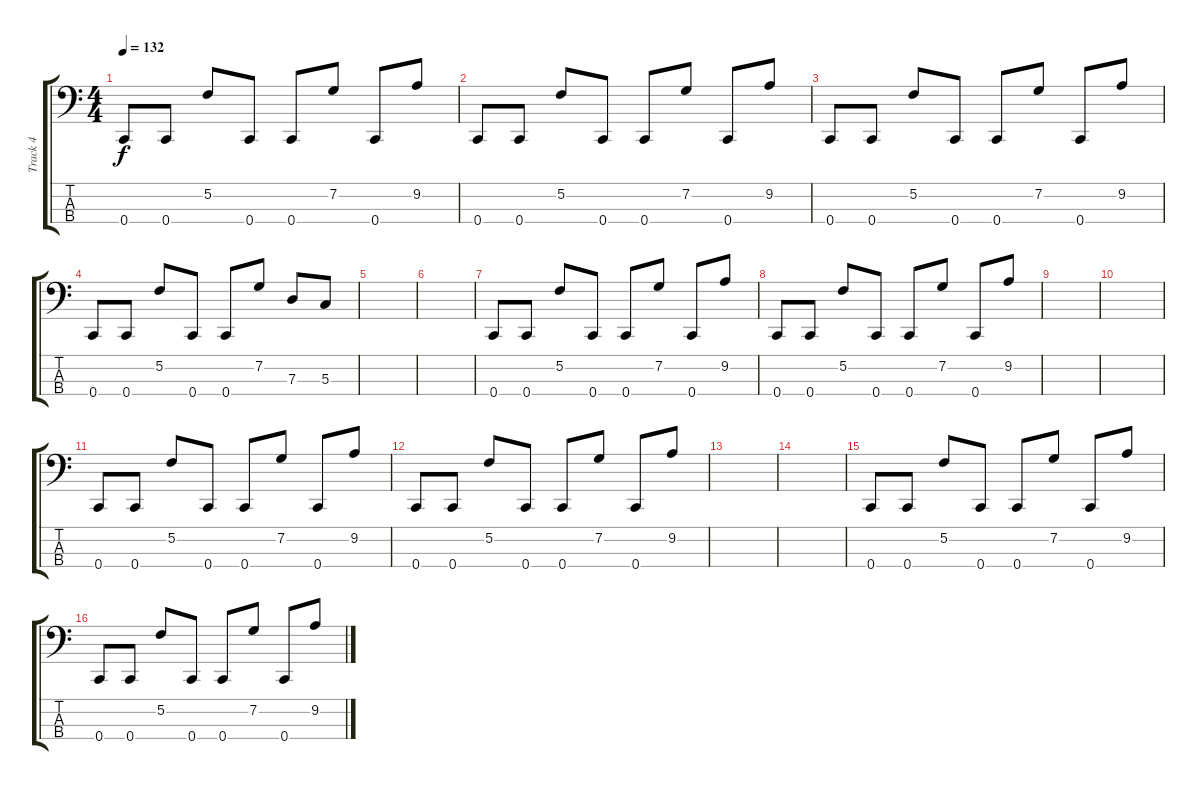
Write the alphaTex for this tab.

\track ("Track 4" "Track 4") {instrument electricbasspick}
\staff {score tabs}
\tuning (F2 C2 G1 C1) {hide}
\ts (4 4)
\tempo 132
\clef f4
\ks c
0.4.8{dy f} 0.4.8 5.2.8 0.4.8 0.4.8 7.2.8 0.4.8 9.2.8 |
0.4.8 0.4.8 5.2.8 0.4.8 0.4.8 7.2.8 0.4.8 9.2.8 |
0.4.8 0.4.8 5.2.8 0.4.8 0.4.8 7.2.8 0.4.8 9.2.8 |
0.4.8 0.4.8 5.2.8 0.4.8 0.4.8 7.2.8 7.3.8 5.3.8 |
|
|
0.4.8 0.4.8 5.2.8 0.4.8 0.4.8 7.2.8 0.4.8 9.2.8 |
0.4.8 0.4.8 5.2.8 0.4.8 0.4.8 7.2.8 0.4.8 9.2.8 |
|
|
0.4.8 0.4.8 5.2.8 0.4.8 0.4.8 7.2.8 0.4.8 9.2.8 |
0.4.8 0.4.8 5.2.8 0.4.8 0.4.8 7.2.8 0.4.8 9.2.8 |
|
|
0.4.8 0.4.8 5.2.8 0.4.8 0.4.8 7.2.8 0.4.8 9.2.8 |
0.4.8 0.4.8 5.2.8 0.4.8 0.4.8 7.2.8 0.4.8 9.2.8
